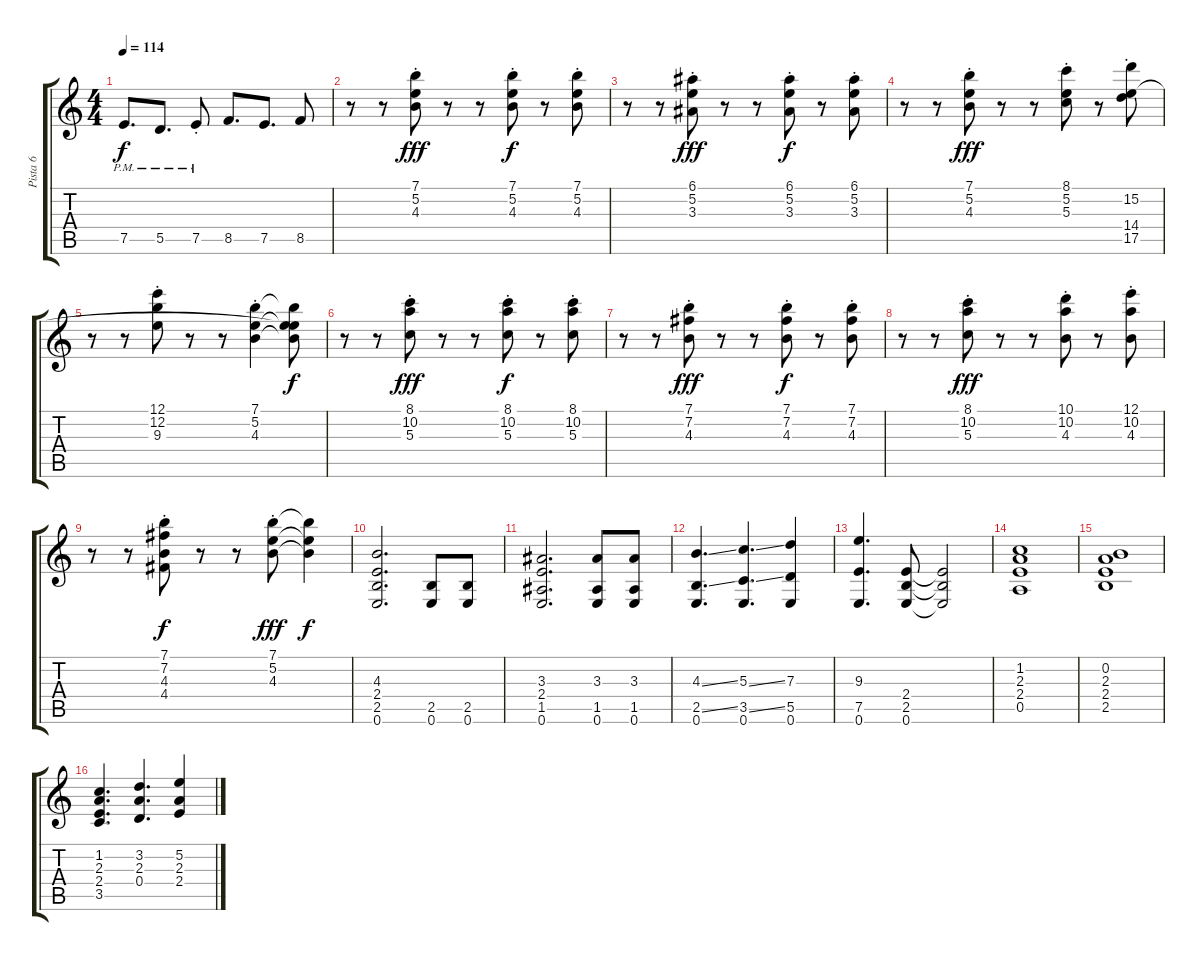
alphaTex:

\track ("Pista 6" "Pista 6") {instrument distortionguitar}
\staff {score tabs}
\tuning (E4 B3 G3 D3 A2 E2) {hide}
\ts (4 4)
\tempo 114
\clef g2
\ks c
7.5{pm}.8{d dy f} 5.5{pm}.8{d} 7.5{pm st}.8 8.5.8{d} 7.5.8{d} 8.5.8 |
r.8{volume 10} r.8 (7.1{st} 5.2{st} 4.3{st}).8{dy fff} r.8 r.8 (7.1{st} 5.2{st} 4.3{st}).8{dy f} r.8 (7.1{st} 5.2{st} 4.3{st}).8 |
r.8 r.8 (6.1{st} 5.2{st} 3.3{st}).8{dy fff} r.8 r.8 (6.1{st} 5.2{st} 3.3{st}).8{dy f} r.8 (6.1{st} 5.2{st} 3.3{st}).8 |
r.8 r.8 (7.1{st} 5.2{st} 4.3{st}).8{dy fff} r.8 r.8 (8.1{st} 5.2{st} 5.3{st}).8 r.8 (15.2{st} 14.4{st} 17.5{st}).8 |
r.8 r.8 (12.1{st} 12.2{st} 9.3{st}).8 r.8 r.8 (7.1{st} 5.2{st} 4.3{st}).4 (7.1{t} 5.2{t} 4.3{t} 14.4{t}).8{dy f} |
r.8 r.8 (8.1{st} 10.2{st} 5.3{st}).8{dy fff} r.8 r.8 (8.1{st} 10.2{st} 5.3{st}).8{dy f} r.8 (8.1{st} 10.2{st} 5.3{st}).8 |
r.8 r.8 (7.1{st} 7.2{st} 4.3{st}).8{dy fff} r.8 r.8 (7.1{st} 7.2{st} 4.3{st}).8{dy f} r.8 (7.1{st} 7.2{st} 4.3{st}).8 |
r.8 r.8 (8.1{st} 10.2{st} 5.3{st}).8{dy fff} r.8 r.8 (10.1{st} 10.2{st} 4.3{st}).8 r.8 (12.1{st} 10.2{st} 4.3{st}).8 |
r.8 r.8 (7.1{st} 7.2{st} 4.3{st} 4.4{st}).8{dy f} r.8 r.8 (7.1{st} 5.2{st} 4.3{st}).8{dy fff} (7.1{t} 5.2{t} 4.3{t}).4{dy f} |
(4.3 2.4 2.5 0.6).2{d} (2.5 0.6).8 (2.5 0.6).8 |
(3.3 2.4 1.5 0.6).2{d} (3.3 1.5 0.6).8 (3.3 1.5 0.6).8 |
(4.3{ss} 2.5{ss} 0.6).4{d} (5.3{ss} 3.5{ss} 0.6).4{d} (7.3 5.5 0.6).4 |
(9.3 7.5 0.6).4{d} (2.4 2.5 0.6).8 (2.4{t} 2.5{t} 0.6{t}).2 |
(1.2 2.3 2.4 0.5).1 |
(0.2 2.3 2.4 2.5).1 |
(1.2 2.3 2.4 3.5).4{d} (3.2 2.3 0.4).4{d} (5.2 2.3 2.4).4
